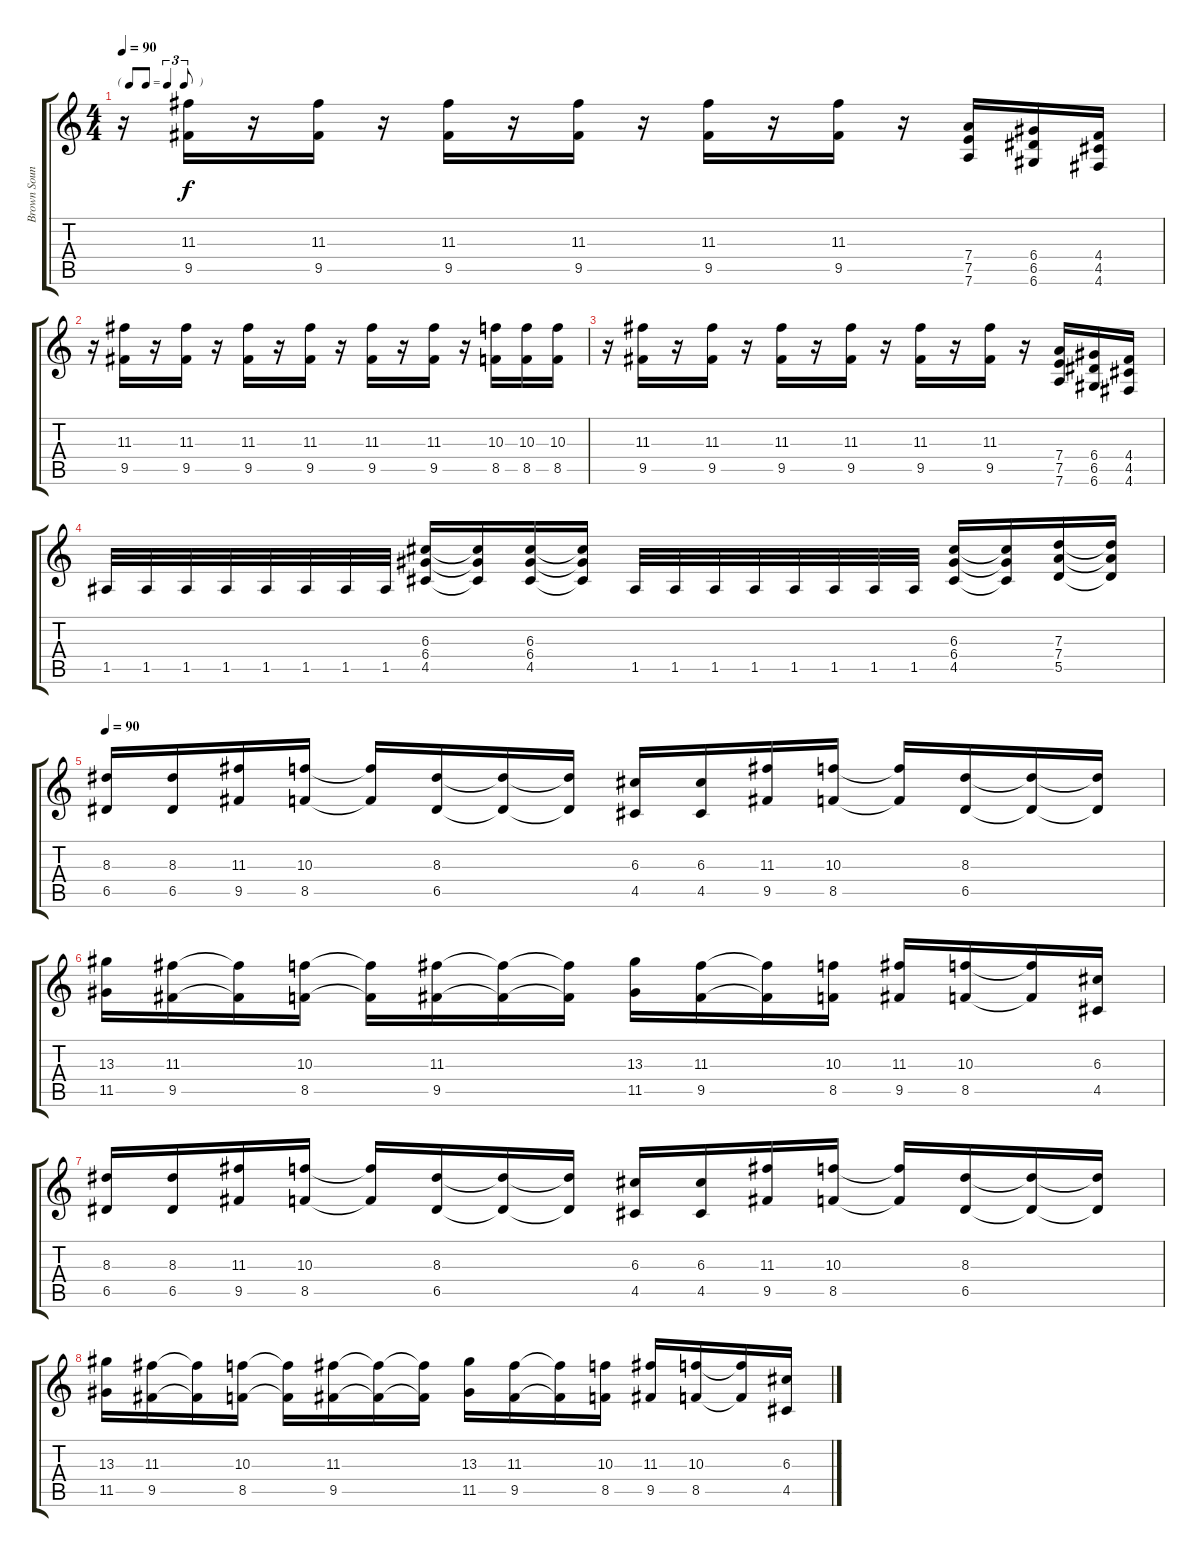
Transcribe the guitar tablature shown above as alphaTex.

\track ("Brown Sound" "Brown Soun") {instrument distortionguitar}
\staff {score tabs}
\tuning (E4 B3 G3 D3 A2 D2) {hide}
\ts (4 4)
\tf triplet8th
\tempo 90
\clef g2
\ks c
r.16{dy f} (11.3 9.5).16 r.16 (11.3 9.5).16 r.16 (11.3 9.5).16 r.16 (11.3 9.5).16 r.16 (11.3 9.5).16 r.16 (11.3 9.5).16 r.16 (7.4 7.5 7.6).16 (6.4 6.5 6.6).16 (4.4 4.5 4.6).16 |
r.16 (11.3 9.5).16 r.16 (11.3 9.5).16 r.16 (11.3 9.5).16 r.16 (11.3 9.5).16 r.16 (11.3 9.5).16 r.16 (11.3 9.5).16 r.16 (10.3 8.5).16 (10.3 8.5).16 (10.3 8.5).16 |
r.16 (11.3 9.5).16 r.16 (11.3 9.5).16 r.16 (11.3 9.5).16 r.16 (11.3 9.5).16 r.16 (11.3 9.5).16 r.16 (11.3 9.5).16 r.16 (7.4 7.5 7.6).16 (6.4 6.5 6.6).16 (4.4 4.5 4.6).16 |
1.5.32{instrument electricguitarmuted} 1.5.32 1.5.32 1.5.32 1.5.32 1.5.32 1.5.32 1.5.32 (6.3 6.4 4.5).16{instrument distortionguitar} (6.3{t} 6.4{t} 4.5{t}).16 (6.3 6.4 4.5).16 (6.3{t} 6.4{t} 4.5{t}).16 1.5.32{instrument electricguitarmuted} 1.5.32 1.5.32 1.5.32 1.5.32 1.5.32 1.5.32 1.5.32 (6.3 6.4 4.5).16{instrument distortionguitar} (6.3{t} 6.4{t} 4.5{t}).16 (7.3 7.4 5.5).16 (7.3{t} 7.4{t} 5.5{t}).16 |
\tempo 90
(8.3 6.5).16 (8.3 6.5).16 (11.3 9.5).16 (10.3 8.5).16 (10.3{t} 8.5{t}).16 (8.3 6.5).16 (8.3{t} 6.5{t}).16 (8.3{t} 6.5{t}).16 (6.3 4.5).16 (6.3 4.5).16 (11.3 9.5).16 (10.3 8.5).16 (10.3{t} 8.5{t}).16 (8.3 6.5).16 (8.3{t} 6.5{t}).16 (8.3{t} 6.5{t}).16 |
(13.3 11.5).16 (11.3 9.5).16 (11.3{t} 9.5{t}).16 (10.3 8.5).16 (10.3{t} 8.5{t}).16 (11.3 9.5).16 (11.3{t} 9.5{t}).16 (11.3{t} 9.5{t}).16 (13.3 11.5).16 (11.3 9.5).16 (11.3{t} 9.5{t}).16 (10.3 8.5).16 (11.3 9.5).16 (10.3 8.5).16 (10.3{t} 8.5{t}).16 (6.3 4.5).16 |
(8.3 6.5).16 (8.3 6.5).16 (11.3 9.5).16 (10.3 8.5).16 (10.3{t} 8.5{t}).16 (8.3 6.5).16 (8.3{t} 6.5{t}).16 (8.3{t} 6.5{t}).16 (6.3 4.5).16 (6.3 4.5).16 (11.3 9.5).16 (10.3 8.5).16 (10.3{t} 8.5{t}).16 (8.3 6.5).16 (8.3{t} 6.5{t}).16 (8.3{t} 6.5{t}).16 |
(13.3 11.5).16 (11.3 9.5).16 (11.3{t} 9.5{t}).16 (10.3 8.5).16 (10.3{t} 8.5{t}).16 (11.3 9.5).16 (11.3{t} 9.5{t}).16 (11.3{t} 9.5{t}).16 (13.3 11.5).16 (11.3 9.5).16 (11.3{t} 9.5{t}).16 (10.3 8.5).16 (11.3 9.5).16 (10.3 8.5).16 (10.3{t} 8.5{t}).16 (6.3 4.5).16
